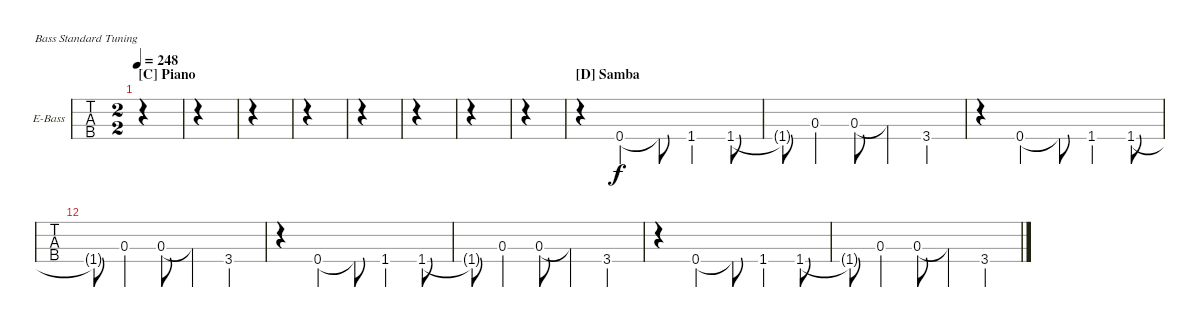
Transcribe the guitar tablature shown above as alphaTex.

\bracketExtendMode nobrackets
\firstSystemTrackNameOrientation horizontal
\otherSystemsTrackNameOrientation horizontal
\defaultBarNumberDisplay FirstOfSystem
\track ("Bass 2" "E-Bass") {instrument electricbassfinger}
\staff {tabs}
\tuning (G2 D2 A1 E1)
\ts (2 2)
\beaming (8 2 2 2 2)
\section ("C" "Piano")
\tempo 248
\clef f4
\scale
0.408451
\ks c
|
\scale
0.295775 |
\scale
0.333333 |
\scale
0.333333 |
\scale
0.333333 |
\scale
0.333333 |
\scale
0.333333 |
\scale
0.333333 |
\section ("D" "Samba")
\scale
0.333333 r.4 0.4.4 0.4{t}.8 1.4.4 1.4.8 |
\scale
0.333333 1.4{t}.8 0.3.4 0.3.8 0.3{t}.4 3.4.4 |
\scale
0.333333 r.4 0.4.4 0.4{t}.8 1.4.4 1.4.8 |
\scale
0.333333 1.4{t}.8 0.3.4 0.3.8 0.3{t}.4 3.4.4 |
\scale
0.333333 r.4 0.4.4 0.4{t}.8 1.4.4 1.4.8 |
\scale
0.333333 1.4{t}.8 0.3.4 0.3.8 0.3{t}.4 3.4.4 |
\scale
0.333333 r.4 0.4.4 0.4{t}.8 1.4.4 1.4.8 |
\scale
0.333333 1.4{t}.8 0.3.4 0.3.8 0.3{t}.4 3.4.4
